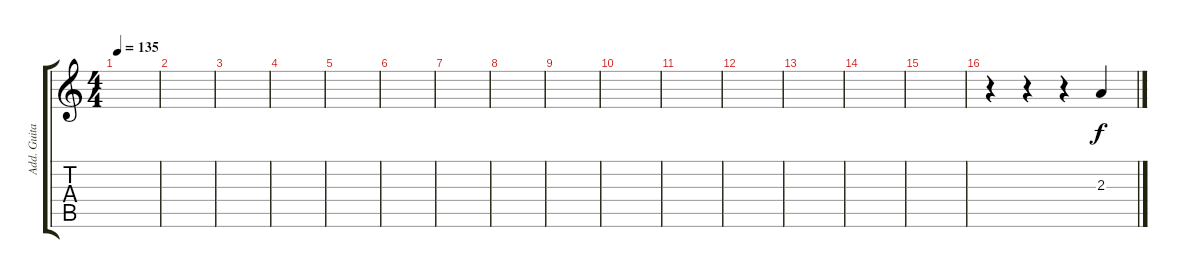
\track ("Add. Guitar 1" "Add. Guita") {instrument distortionguitar}
\staff {score tabs}
\tuning (E4 B3 G3 D3 A2 E2) {hide}
\ts (4 4)
\tempo 135
\clef g2
\ks c
|
|
|
|
|
|
|
|
|
|
|
|
|
|
|
r.4 r.4 r.4 2.3{ss}.4
